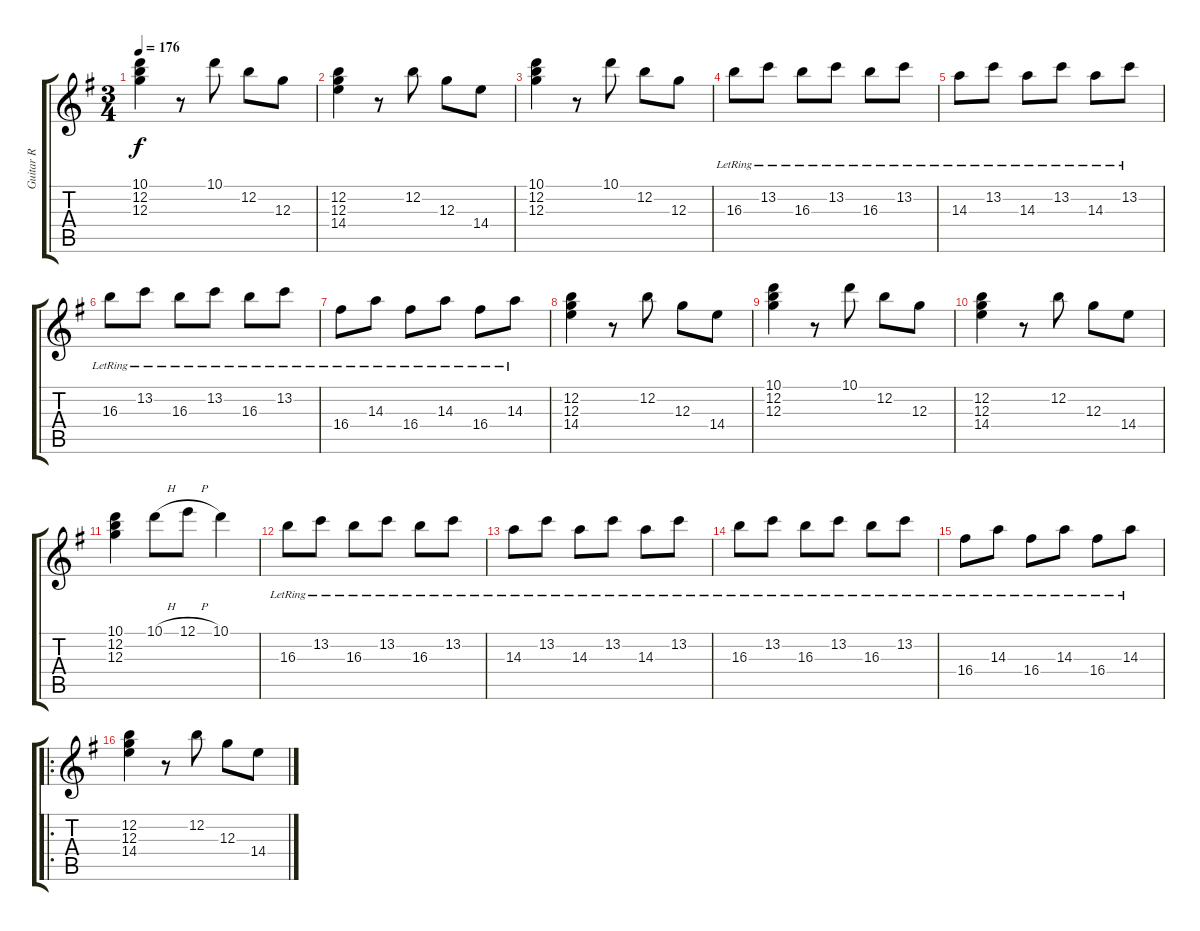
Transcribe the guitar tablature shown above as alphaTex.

\track ("Guitar R" "Guitar R") {instrument distortionguitar}
\staff {score tabs}
\tuning (E4 B3 G3 D3 A2 E2) {hide}
\ts (3 4)
\tempo 176
\clef g2
\ks g
(10.1 12.2 12.3).4{dy f} r.8 10.1.8 12.2.8 12.3.8 |
(12.2 12.3 14.4).4 r.8 12.2.8 12.3.8 14.4.8 |
(10.1 12.2 12.3).4 r.8 10.1.8 12.2.8 12.3.8 |
16.3{lr}.8 13.2{lr}.8 16.3{lr}.8 13.2{lr}.8 16.3{lr}.8 13.2{lr}.8 |
14.3{lr}.8 13.2{lr}.8 14.3{lr}.8 13.2{lr}.8 14.3{lr}.8 13.2{lr}.8 |
16.3{lr}.8 13.2{lr}.8 16.3{lr}.8 13.2{lr}.8 16.3{lr}.8 13.2{lr}.8 |
16.4{lr}.8 14.3{lr}.8 16.4{lr}.8 14.3{lr}.8 16.4{lr}.8 14.3{lr}.8 |
(12.2 12.3 14.4).4 r.8 12.2.8 12.3.8 14.4.8 |
(10.1 12.2 12.3).4 r.8 10.1.8 12.2.8 12.3.8 |
(12.2 12.3 14.4).4 r.8 12.2.8 12.3.8 14.4.8 |
(10.1 12.2 12.3).4 10.1{h}.8 12.1{h}.8 10.1.4 |
16.3{lr}.8 13.2{lr}.8 16.3{lr}.8 13.2{lr}.8 16.3{lr}.8 13.2{lr}.8 |
14.3{lr}.8 13.2{lr}.8 14.3{lr}.8 13.2{lr}.8 14.3{lr}.8 13.2{lr}.8 |
16.3{lr}.8 13.2{lr}.8 16.3{lr}.8 13.2{lr}.8 16.3{lr}.8 13.2{lr}.8 |
16.4{lr}.8 14.3{lr}.8 16.4{lr}.8 14.3{lr}.8 16.4{lr}.8 14.3{lr}.8 |
\ro
(12.2 12.3 14.4).4 r.8 12.2.8 12.3.8 14.4.8
